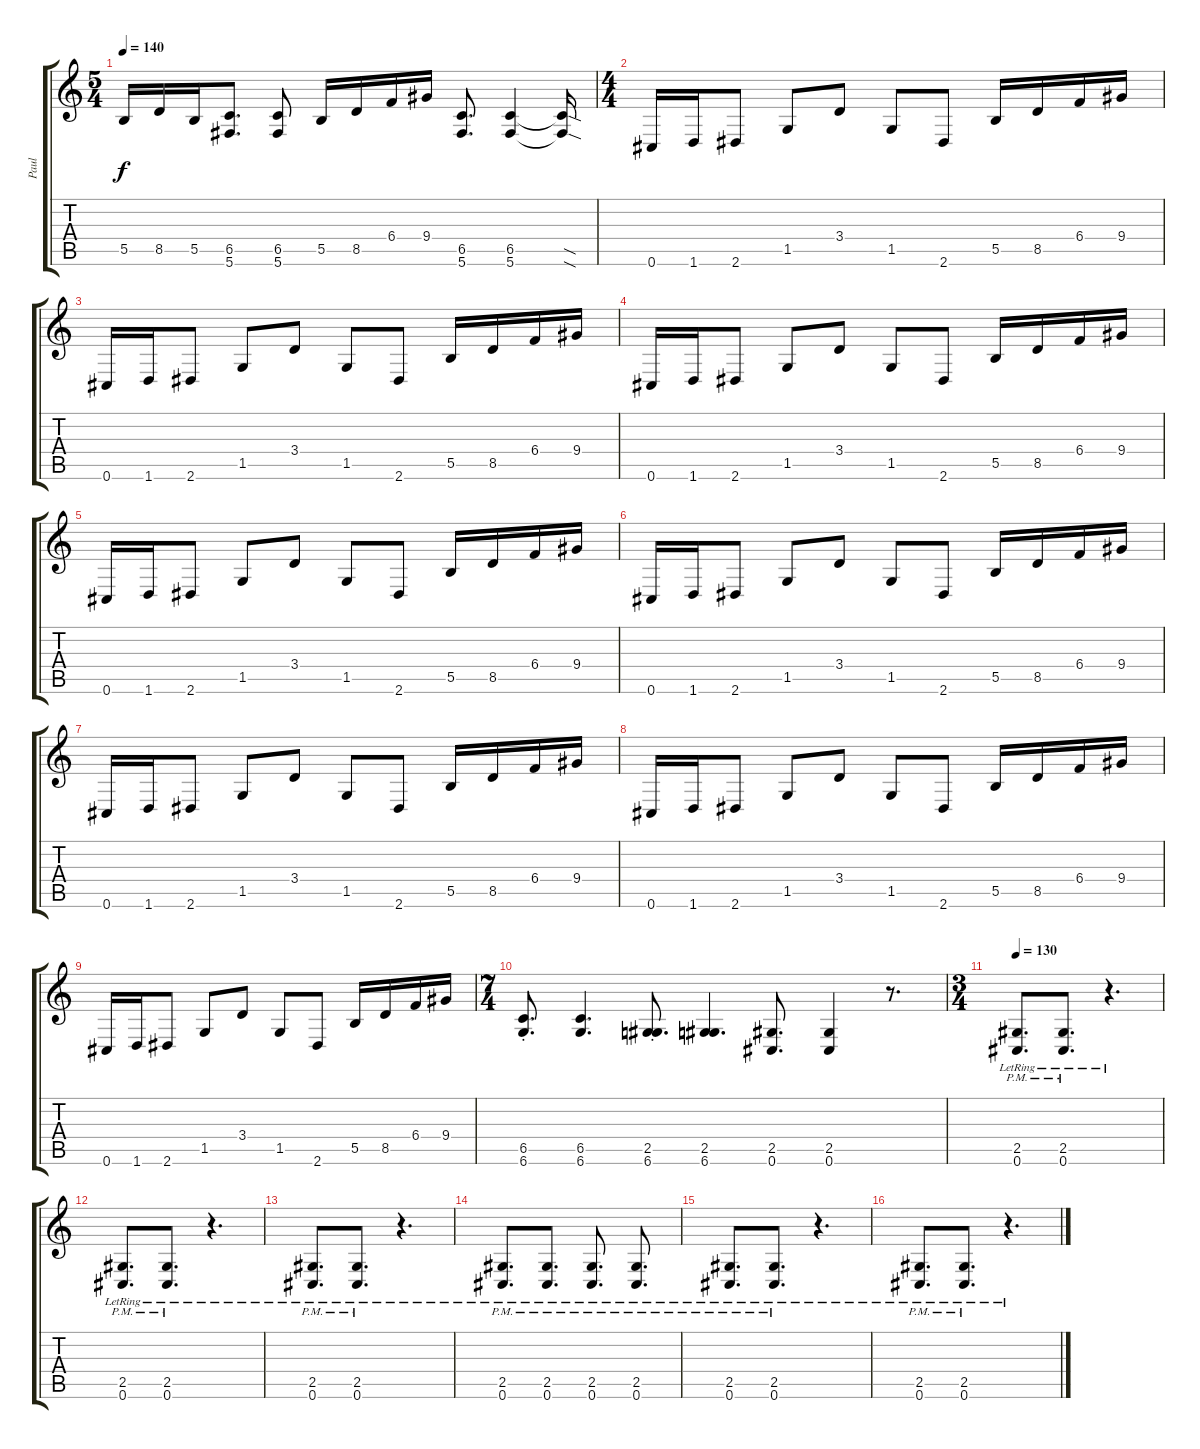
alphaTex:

\track ("Paul" "Paul") {instrument distortionguitar}
\staff {score tabs}
\tuning (Db4 Ab3 E3 B2 Gb2 Db2) {hide}
\ts (5 4)
\tempo 140
\clef g2
\ks c
5.5.16{dy f} 8.5.16 5.5.16 (6.5 5.6).8{d} (6.5 5.6).8 5.5.16 8.5.16 6.4.16 9.4.16 (6.5 5.6).8{d} (6.5 5.6).4 (6.5{sod t} 5.6{sod t}).16 |
\ts (4 4)
0.6.16 1.6.16 2.6.8 1.5.8 3.4.8 1.5.8 2.6.8 5.5.16 8.5.16 6.4.16 9.4.16 |
0.6.16 1.6.16 2.6.8 1.5.8 3.4.8 1.5.8 2.6.8 5.5.16 8.5.16 6.4.16 9.4.16 |
0.6.16 1.6.16 2.6.8 1.5.8 3.4.8 1.5.8 2.6.8 5.5.16 8.5.16 6.4.16 9.4.16 |
0.6.16 1.6.16 2.6.8 1.5.8 3.4.8 1.5.8 2.6.8 5.5.16 8.5.16 6.4.16 9.4.16 |
0.6.16 1.6.16 2.6.8 1.5.8 3.4.8 1.5.8 2.6.8 5.5.16 8.5.16 6.4.16 9.4.16 |
0.6.16 1.6.16 2.6.8 1.5.8 3.4.8 1.5.8 2.6.8 5.5.16 8.5.16 6.4.16 9.4.16 |
0.6.16 1.6.16 2.6.8 1.5.8 3.4.8 1.5.8 2.6.8 5.5.16 8.5.16 6.4.16 9.4.16 |
0.6.16 1.6.16 2.6.8 1.5.8 3.4.8 1.5.8 2.6.8 5.5.16 8.5.16 6.4.16 9.4.16 |
\ts (7 4)
(6.5{st} 6.6).8{d} (6.5 6.6).4{d} (2.5{st} 6.6{st}).8{d} (2.5 6.6).4{d} (2.5 0.6).8{d} (2.5 0.6).4 r.8{d} |
\ts (3 4)
\tempo 130
(2.5{pm lr} 0.6{pm lr}).8{d} (2.5{pm lr} 0.6{pm lr}).8{d} r.4{d} |
(2.5{pm lr} 0.6{pm lr}).8{d} (2.5{pm lr} 0.6{pm lr}).8{d} r.4{d} |
(2.5{pm lr} 0.6{pm lr}).8{d} (2.5{pm lr} 0.6{pm lr}).8{d} r.4{d} |
(2.5{pm lr} 0.6{pm lr}).8{d} (2.5{pm lr} 0.6{pm lr}).8{d} (2.5{pm lr} 0.6{pm lr}).8{d} (2.5{pm lr} 0.6{pm lr}).8{d} |
(2.5{pm lr} 0.6{pm lr}).8{d} (2.5{pm lr} 0.6{pm lr}).8{d} r.4{d} |
(2.5{pm lr} 0.6{pm lr}).8{d} (2.5{pm lr} 0.6{pm lr}).8{d} r.4{d}
